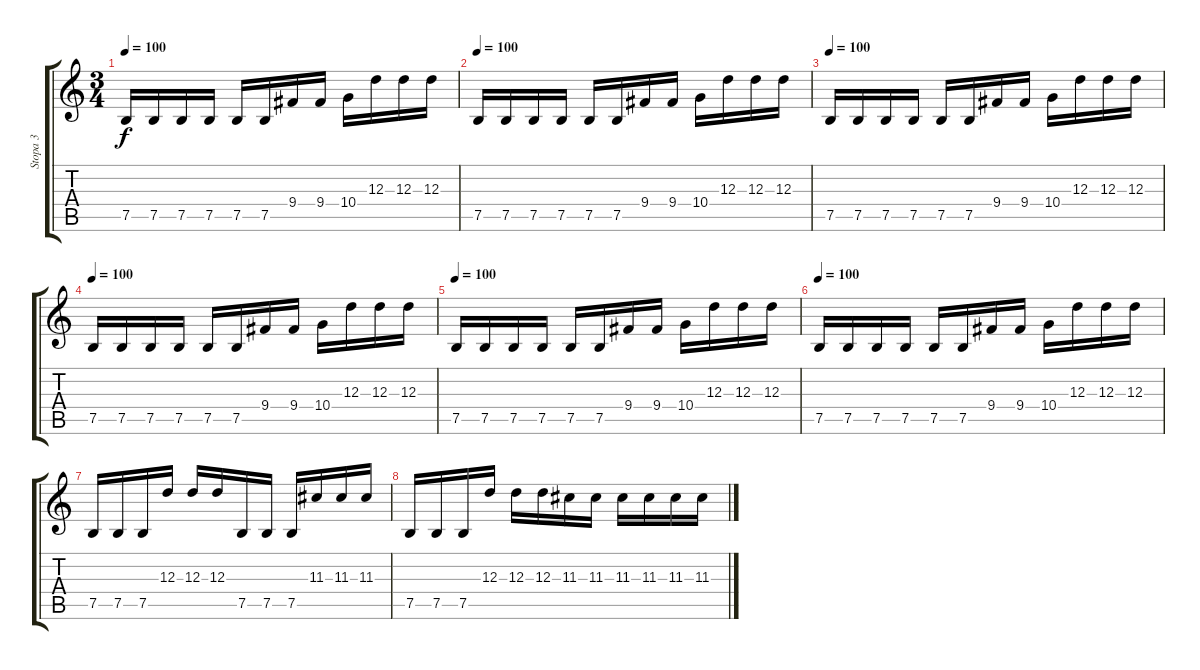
\track ("Stopa 3" "Stopa 3") {instrument distortionguitar}
\staff {score tabs}
\tuning (B3 Gb3 D3 A2 E2 B1) {hide}
\ts (3 4)
\tempo 100
\clef g2
\ks c
7.5.16{dy f} 7.5.16 7.5.16 7.5.16 7.5.16 7.5.16 9.4.16 9.4.16 10.4.16 12.3.16 12.3.16 12.3.16 |
\tempo 100
7.5.16 7.5.16 7.5.16 7.5.16 7.5.16 7.5.16 9.4.16 9.4.16 10.4.16 12.3.16 12.3.16 12.3.16 |
\tempo 100
7.5.16 7.5.16 7.5.16 7.5.16 7.5.16 7.5.16 9.4.16 9.4.16 10.4.16 12.3.16 12.3.16 12.3.16 |
\tempo 100
7.5.16 7.5.16 7.5.16 7.5.16 7.5.16 7.5.16 9.4.16 9.4.16 10.4.16 12.3.16 12.3.16 12.3.16 |
\tempo 100
7.5.16 7.5.16 7.5.16 7.5.16 7.5.16 7.5.16 9.4.16 9.4.16 10.4.16 12.3.16 12.3.16 12.3.16 |
\tempo 100
7.5.16 7.5.16 7.5.16 7.5.16 7.5.16 7.5.16 9.4.16 9.4.16 10.4.16 12.3.16 12.3.16 12.3.16 |
7.5.16 7.5.16 7.5.16 12.3.16 12.3.16 12.3.16 7.5.16 7.5.16 7.5.16 11.3.16 11.3.16 11.3.16 |
7.5.16 7.5.16 7.5.16 12.3.16 12.3.16 12.3.16 11.3.16 11.3.16 11.3.16 11.3.16 11.3.16 11.3.16
